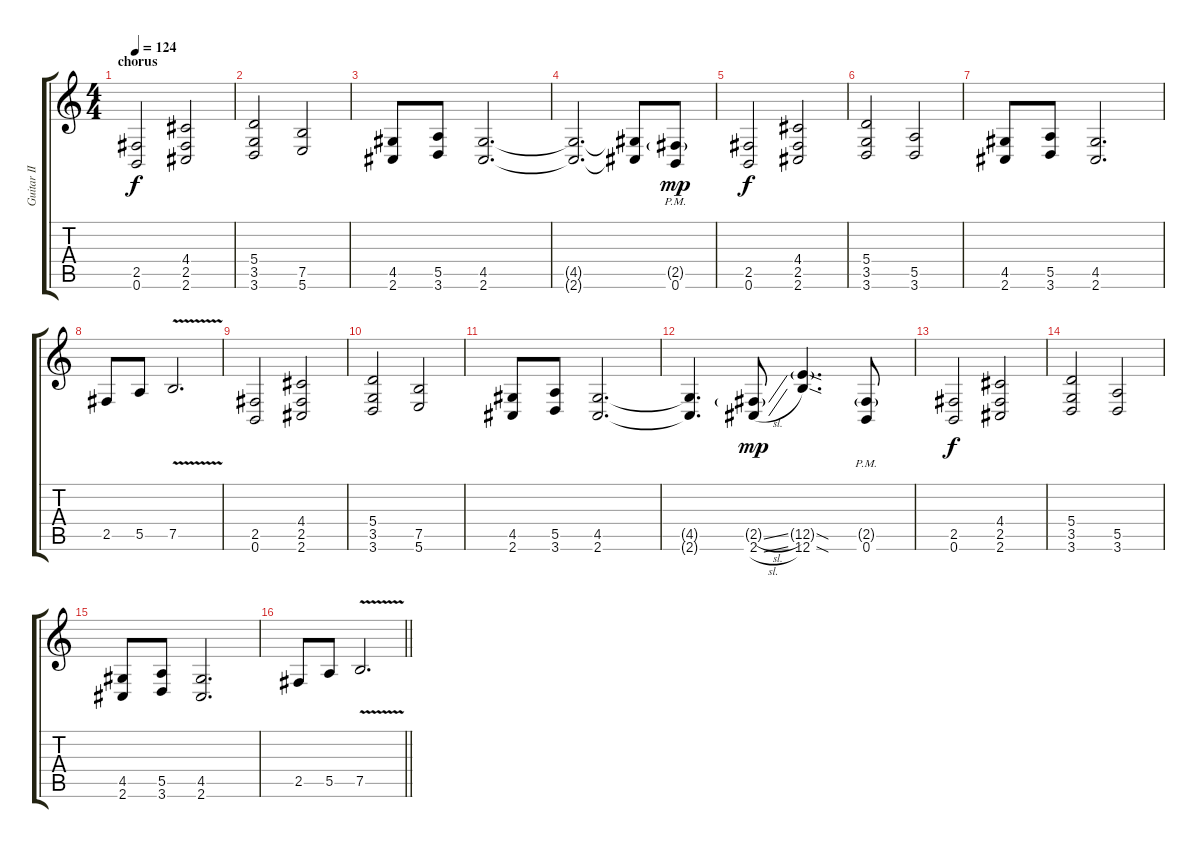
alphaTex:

\track ("Guitar II" "Guitar II") {instrument distortionguitar}
\staff {score tabs}
\tuning (B3 Gb3 D3 A2 E2 B1) {hide}
\ts (4 4)
\section ("" "chorus")
\tempo 124
\clef g2
\ks c
(2.5 0.6).2{dy f} (4.4 2.5 2.6).2 |
(5.4 3.5 3.6).2 (7.5 5.6).2 |
(4.5 2.6).8 (5.5 3.6).8 (4.5 2.6).2{d} |
(4.5{t} 2.6{t}).2{d} (4.5{t} 2.6{t}).8 (2.5{g pm} 0.6{pm}).8{dy mp} |
(2.5 0.6).2{dy f} (4.4 2.5 2.6).2 |
(5.4 3.5 3.6).2 (5.5 3.6).2 |
(4.5 2.6).8 (5.5 3.6).8 (4.5 2.6).2{d} |
2.5.8 5.5.8 7.5{v}.2{d} |
(2.5 0.6).2 (4.4 2.5 2.6).2 |
(5.4 3.5 3.6).2 (7.5 5.6).2 |
(4.5 2.6).8 (5.5 3.6).8 (4.5 2.6).2{d} |
(4.5{t} 2.6{t}).4{d} (2.5{sl g} 2.6{sl}).8{dy mp} (12.5{sod g} 12.6{sod}).4{d} (2.5{g pm} 0.6{pm}).8 |
(2.5 0.6).2{dy f} (4.4 2.5 2.6).2 |
(5.4 3.5 3.6).2 (5.5 3.6).2 |
(4.5 2.6).8 (5.5 3.6).8 (4.5 2.6).2{d} |
\barLineRight lightlight
2.5.8 5.5.8 7.5{v}.2{d}
